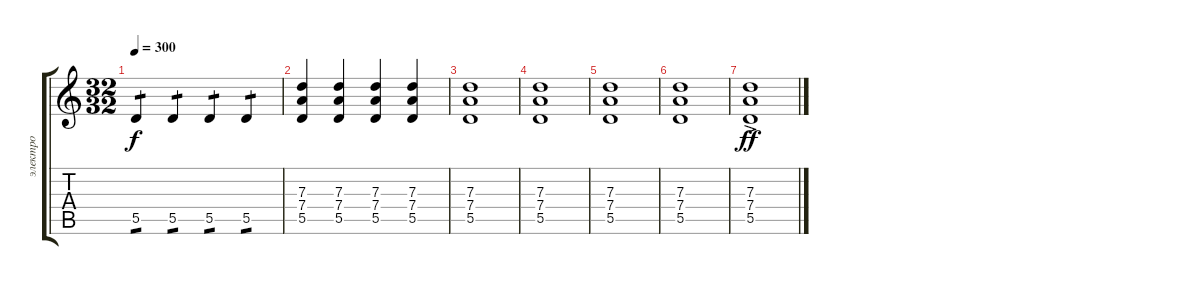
\track ("электро" "электро") {instrument overdrivenguitar}
\staff {score tabs}
\tuning (E4 B3 G3 D3 A2 E2) {hide}
\ts (32 32)
\tempo 300
\clef g2
\ks c
5.5.4{tp 1 dy f} 5.5.4{tp 1} 5.5.4{tp 1} 5.5.4{tp 1} |
(7.3 7.4 5.5).4 (7.3 7.4 5.5).4 (7.3 7.4 5.5).4 (7.3 7.4 5.5).4 |
(7.3 7.4 5.5).1 |
(7.3 7.4 5.5).1 |
(7.3 7.4 5.5).1 |
(7.3 7.4 5.5).1 |
(7.3 7.4 5.5{ac}).1{dy ff}
